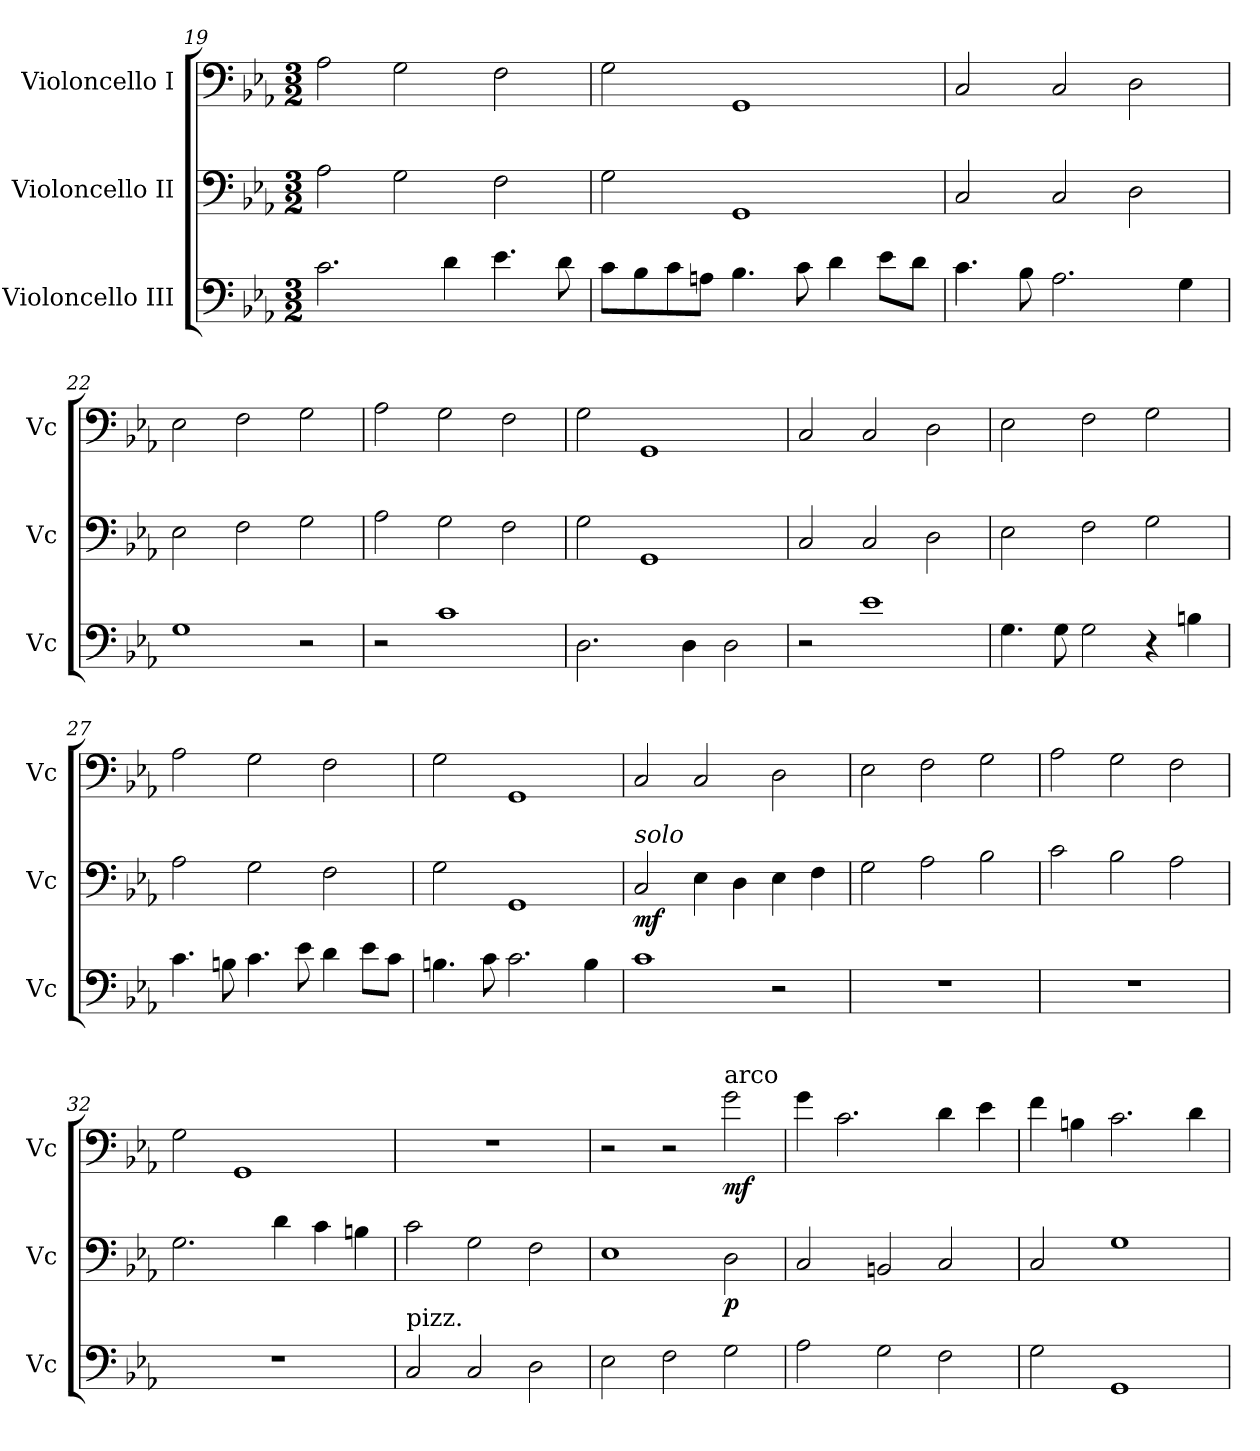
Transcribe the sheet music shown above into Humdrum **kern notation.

**kern	**kern	**dynam	**kern	**dynam
*part3	*part2	*part2	*part1	*part1
*staff3	*staff2	*staff2	*staff1	*staff1
*I"Violoncello III	*I"Violoncello II	*	*I"Violoncello I	*
*I'Vc	*I'Vc	*	*I'Vc	*
*clefF4	*clefF4	*	*clefF4	*
*k[b-e-a-]	*k[b-e-a-]	*	*k[b-e-a-]	*
*M3/2	*M3/2	*	*M3/2	*
=19	=19	=19	=19	=19
2.c\	2A-\	.	2A-\	.
.	2G\	.	2G\	.
4d\	.	.	.	.
4.e-\	2F\	.	2F\	.
8d\	.	.	.	.
!!LO:LB:g=z
=20	=20	=20	=20	=20
8c\L	2G\	.	2G\	.
8B-\	.	.	.	.
8c\	.	.	.	.
8An\J	.	.	.	.
4.B-\	1GG	.	1GG	.
8c\	.	.	.	.
4d\	.	.	.	.
8e-\L	.	.	.	.
8d\J	.	.	.	.
=21	=21	=21	=21	=21
4.c\	2C/	.	2C/	.
8B-\	.	.	.	.
2.A-\	2C/	.	2C/	.
.	2D\	.	2D\	.
4G\	.	.	.	.
=22	=22	=22	=22	=22
1G	2E-\	.	2E-\	.
.	2F\	.	2F\	.
2r	2G\	.	2G\	.
=23	=23	=23	=23	=23
2r	2A-\	.	2A-\	.
1c	2G\	.	2G\	.
.	2F\	.	2F\	.
=24	=24	=24	=24	=24
2.D\	2G\	.	2G\	.
.	1GG	.	1GG	.
4D\	.	.	.	.
2D\	.	.	.	.
=25	=25	=25	=25	=25
2r	2C/	.	2C/	.
1e-	2C/	.	2C/	.
.	2D\	.	2D\	.
!!LO:PB:g=z
=26	=26	=26	=26	=26
4.G\	2E-\	.	2E-\	.
8G\	.	.	.	.
2G\	2F\	.	2F\	.
4r	2G\	.	2G\	.
4Bn\	.	.	.	.
=27	=27	=27	=27	=27
4.c\	2A-\	.	2A-\	.
8Bn\	.	.	.	.
4.c\	2G\	.	2G\	.
8e-\	.	.	.	.
4d\	2F\	.	2F\	.
8e-\L	.	.	.	.
8c\J	.	.	.	.
=28	=28	=28	=28	=28
4.Bn\	2G\	.	2G\	.
8c\	.	.	.	.
2.c\	1GG	.	1GG	.
4B\	.	.	.	.
=29	=29	=29	=29	=29
!	!LO:TX:a:i:t=solo	!	!	!
!	!	!LO:DY:b	!	!
1c	2C/	mf	2C/	.
.	4E-\	.	2C/	.
.	4D\	.	.	.
2r	4E-\	.	2D\	.
.	4F\	.	.	.
=30	=30	=30	=30	=30
1.r	2G\	.	2E-\	.
.	2A-\	.	2F\	.
.	2B-\	.	2G\	.
!!LO:LB:g=z
=31	=31	=31	=31	=31
1.r	2c\	.	2A-\	.
.	2B-\	.	2G\	.
.	2A-\	.	2F\	.
=32	=32	=32	=32	=32
1.r	2.G\	.	2G\	.
.	.	.	1GG	.
.	4d\	.	.	.
.	4c\	.	.	.
.	4Bn\	.	.	.
=33	=33	=33	=33	=33
!LO:TX:a:t=pizz.	!	!	!	!
2C/	2c\	.	1.r	.
2C/	2G\	.	.	.
2D\	2F\	.	.	.
=34	=34	=34	=34	=34
2E-\	1E-	.	2r	.
2F\	.	.	2r	.
!	!	!	!LO:TX:a:t=arco	!
!	!	!LO:DY:b	!	!LO:DY:b
2G\	2D\	p	2g\	mf
=35	=35	=35	=35	=35
2A-\	2C/	.	4g\	.
.	.	.	2.c\	.
2G\	2BBn/	.	.	.
2F\	2C/	.	4d\	.
.	.	.	4e-\	.
=36	=36	=36	=36	=36
2G\	2C/	.	4f\	.
.	.	.	4Bn\	.
1GG	1G	.	2.c\	.
.	.	.	4d\	.
=	=	=	=	=
*-	*-	*-	*-	*-
